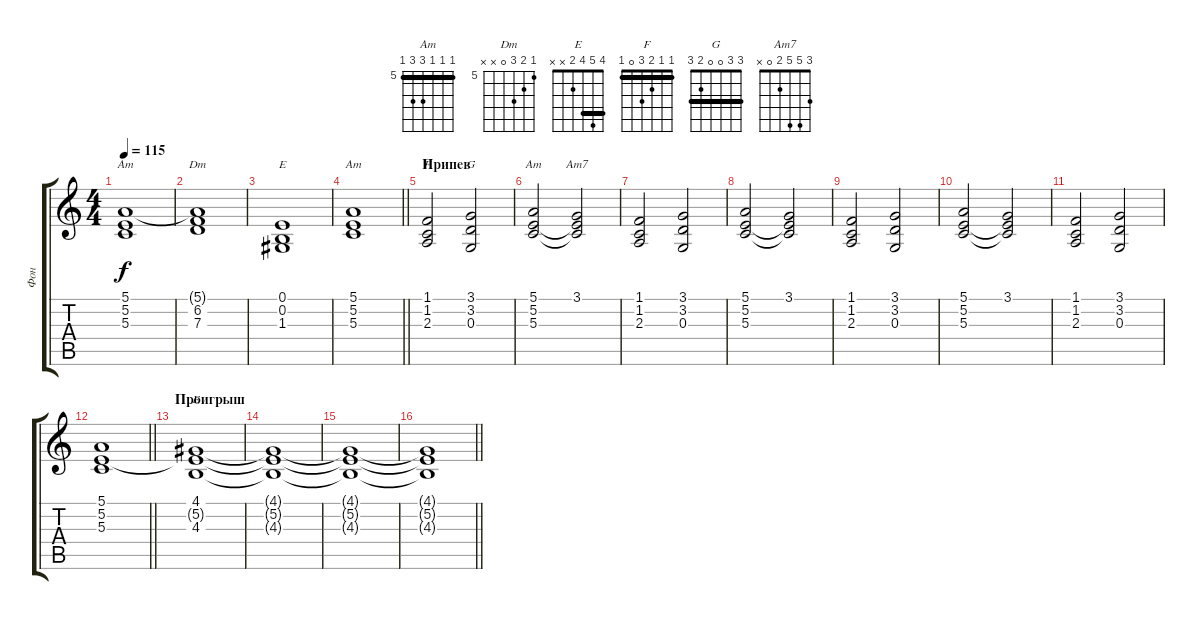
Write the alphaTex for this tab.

\track ("Фон" "Фон") {instrument pad2warm}
\staff {score tabs}
\tuning (E4 B3 G3 D3 A2 E2) {hide}
\chord ("Am" 5 5 5 2 0 x) {barre 5}
\chord ("Dm" 5 6 7 0 x x) {firstfret 5}
\chord ("E" 0 0 1 2 x x)
\chord ("Am" 5 5 5 7 0 x) {firstfret 5 barre 5}
\chord ("F" 1 1 2 3 0 1) {barre 1}
\chord ("G" 3 3 0 0 2 3) {barre 3}
\chord ("Am" 5 5 5 7 7 5) {firstfret 5 barre 5}
\chord ("Am7" 3 5 5 2 0 x)
\chord ("E" 4 5 4 2 x x) {barre 4}
\ts (4 4)
\tempo 115
\clef g2
\ks aminor
(5.1{t} 5.2{t} 5.3{t}).1{ch "Am" dy f} |
(5.1{t} 6.2 7.3).1{ch "Dm"} |
(0.1 0.2 1.3).1{ch "E"} |
\barLineRight lightlight
(5.1 5.2 5.3).1{ch "Am"} |
\section ("" "Припев")
(1.1 1.2 2.3).2{ch "F"} (3.1 3.2 0.3).2{ch "G"} |
(5.1 5.2 5.3).2{ch "Am"} (3.1 5.2{t} 5.3{t}).2{ch "Am7"} |
(1.1 1.2 2.3).2 (3.1 3.2 0.3).2 |
(5.1 5.2 5.3).2 (3.1 5.2{t} 5.3{t}).2 |
(1.1 1.2 2.3).2 (3.1 3.2 0.3).2 |
(5.1 5.2 5.3).2 (3.1 5.2{t} 5.3{t}).2 |
(1.1 1.2 2.3).2 (3.1 3.2 0.3).2 |
\barLineRight lightlight
(5.1 5.2 5.3).1 |
\section ("" "Проигрыш")
(4.1 5.2{t} 4.3).1{ch "E"} |
(4.1{t} 5.2{t} 4.3{t}).1 |
(4.1{t} 5.2{t} 4.3{t}).1 |
\barLineRight lightlight
(4.1{t} 5.2{t} 4.3{t}).1
